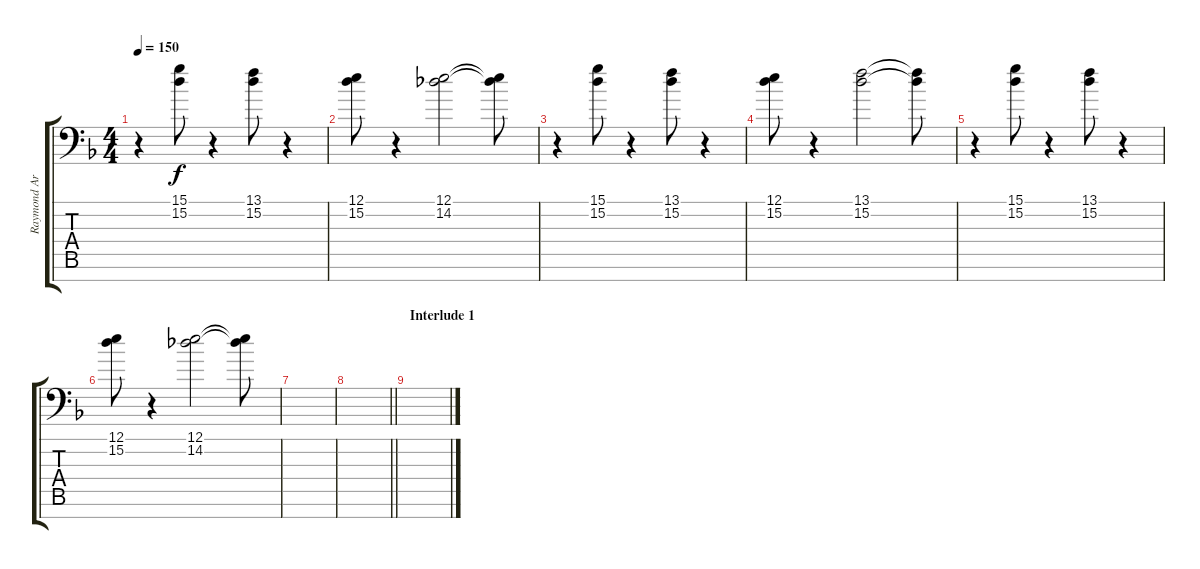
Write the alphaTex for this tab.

\track ("Raymond Ariasz" "Raymond Ar") {instrument synthbrass1}
\staff {score tabs}
\tuning (E4 B3 G3 D3 A2 E2 C-1) {hide}
\ts (4 4)
\tempo 150
\clef f4
\ks f
r.4{dy f} (15.1 15.2).8 r.4 (13.1 15.2).8 r.4 |
(12.1 15.2).8 r.4 (12.1 14.2).2 (12.1{t} 14.2{t}).8 |
r.4 (15.1 15.2).8 r.4 (13.1 15.2).8 r.4 |
(12.1 15.2).8 r.4 (13.1 15.2).2 (13.1{t} 15.2{t}).8 |
r.4 (15.1 15.2).8 r.4 (13.1 15.2).8 r.4 |
(12.1 15.2).8 r.4 (12.1 14.2).2 (12.1{t} 14.2{t}).8 |
|
\barLineRight lightlight
|
\section ("" "Interlude 1")
